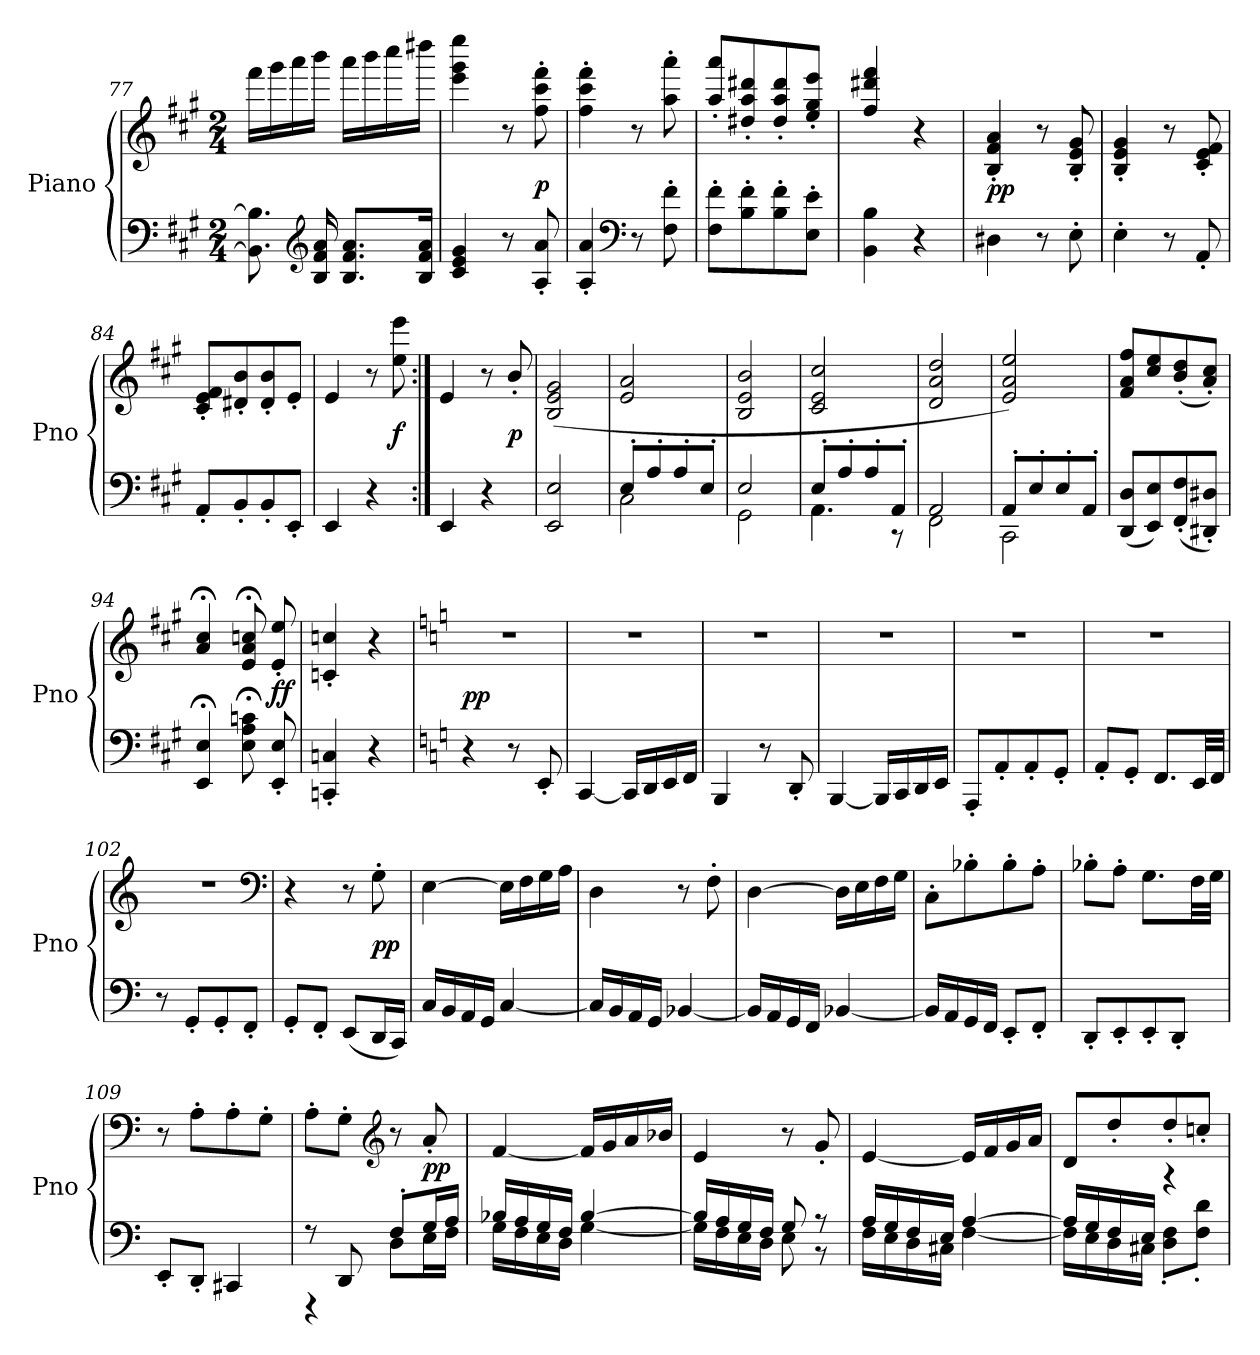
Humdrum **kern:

**kern	**kern	**dynam
*part1	*part1	*part1
*staff2	*staff1	*staff1/2
*I"Piano	*	*
*I'Pno	*	*
*clefF4	*clefG2	*
*k[f#c#g#]	*k[f#c#g#]	*
*A:	*A:	*
*M2/4	*M2/4	*
=77	=77	=77
8.BB]\ 8.B]\	16fff#\LL	.
.	16ggg#\	.
.	16aaa\	.
*clefG2	*	*
16B/ 16f#/ 16a/	16bbb\JJ	.
8.B/ 8.f#/ 8.a/L	16aaa\LL	.
.	16bbb\	.
.	16cccc#\	.
16B/ 16f#/ 16a/Jk	16dddd#X\JJ	.
=78	=78	=78
4c#/ 4e/ 4g#/	4eee\ 4ggg#\ 4eeee\	.
8r	8r	.
8A'/ 8a'/	8ff#'\ 8ccc#'\ 8fff#'\	p
=79	=79	=79
4A'/ 4a'/	4ff#'\ 4ccc#'\ 4fff#'\	.
*clefF4	*	*
8r	8r	.
8F#'\ 8f#'\	8aa'\ 8aaa'\	.
=80	=80	=80
8F#'\ 8f#'\L	8aa'/ 8aaa'/L	.
8B'\ 8f#'\	8dd#X'/ 8aa'/ 8ddd#X'/	.
8B'\ 8f#'\	8dd#'/ 8aa'/ 8ddd#'/	.
8E'\ 8e'\J	8ee'/ 8gg#'/ 8eee'/J	.
=81	=81	=81
4BB\ 4B\	4ff#/ 4ddd#X/ 4fff#/	.
4r	4r	.
=82	=82	=82
4D#X\	4B'/ 4f#'/ 4a'/	pp
8r	8r	.
8E'\	8B'/ 8e'/ 8g#'/	.
=83	=83	=83
4E'\	4B'/ 4e'/ 4g#'/	.
8r	8r	.
8AA'/	8c#'/ 8e'/ 8f#'/	.
=84	=84	=84
8AA'/L	8c#'/ 8e'/ 8f#'/L	.
8BB'/	8d#X'/ 8b'/	.
8BB'/	8d#'/ 8b'/	.
8EE'/J	8e'/J	.
=85	=85	=85
4EE/	4e/	.
4r	8r	.
.	8ee\ 8eee\	f
=86:|!	=86:|!	=86:|!
4EE/	4e/	.
4r	8r	.
.	8b'/	p
=87	=87	=87
2EE/ 2E/	(2B/ 2e/ 2g#/	.
=88	=88	=88
*^	*	*
8E'/L	2C#\	2e/ 2a/	.
8A'/	.	.	.
8A'/	.	.	.
8E'/J	.	.	.
=89	=89	=89	=89
2E/	2GG#\	2B/ 2e/ 2b/	.
=90	=90	=90	=90
8E'/L	4.AA\	2c#/ 2e/ 2cc#/	.
8A'/	.	.	.
8A'/	.	.	.
8AA'/J	8r	.	.
=91	=91	=91	=91
2AA/	2FF#\	2d/ 2a/ 2dd/	.
=92	=92	=92	=92
8AA'/L	2CC#\	2e/ 2a/ 2ee/)	.
8E'/	.	.	.
8E'/	.	.	.
8AA'/J	.	.	.
*v	*v	*	*
=93	=93	=93
(8DD/ 8D/L	8f#/ 8a/ 8ff#/L	.
8EE/ 8E/)	8cc#/ 8ee/	.
(8FF#'/ 8F#'/	(8b'/ 8dd'/	.
8DD#X'/ 8D#X'/J)	8a'/ 8cc#'/J)	.
=94	=94	=94
4EE;</ 4E;</	4a;</ 4cc#;</	.
8E;<\ 8A;<\ 8cn;<\	8e;</ 8a;</ 8ccn;</	.
8EE'/ 8E'/	8e'/ 8ee'/	ff
=95	=95	=95
4CCn'/ 4Cn'/	4cn'/ 4ccn'/	.
4r	4r	.
=96	=96	=96
*k[]	*k[]	*
4r	2r	pp
8r	.	.
8EE'/	.	.
=97	=97	=97
[4CC/	2r	.
16CC/LL]	.	.
16DD/	.	.
16EE/	.	.
16FF/JJ	.	.
=98	=98	=98
4BBB/	2r	.
8r	.	.
8DD'/	.	.
=99	=99	=99
[4BBB/	2r	.
16BBB/LL]	.	.
16CC/	.	.
16DD/	.	.
16EE/JJ	.	.
=100	=100	=100
8AAA'/L	2r	.
8AA'/	.	.
8AA'/	.	.
8GG'/J	.	.
=101	=101	=101
8AA'/L	2r	.
8GG'/J	.	.
8.FF/L	.	.
32EE/LL	.	.
32FF/JJJ	.	.
=102	=102	=102
8r	2r	.
8GG'/L	.	.
8GG'/	.	.
8FF'/J	.	.
*	*clefF4	*
=103	=103	=103
8GG'/L	4r	.
8FF'/J	.	.
(8EE/L	8r	.
16DD/L	8G'\	pp
16CC/JJ)	.	.
=104	=104	=104
16C/LL	[4E\	.
16BB/	.	.
16AA/	.	.
16GG/JJ	.	.
[4C/	16E\LL]	.
.	16F\	.
.	16G\	.
.	16A\JJ	.
=105	=105	=105
16C/LL]	4D\	.
16BB/	.	.
16AA/	.	.
16GG/JJ	.	.
[4BB-X/	8r	.
.	8F'\	.
=106	=106	=106
16BB-/LL]	[4D\	.
16AA/	.	.
16GG/	.	.
16FF/JJ	.	.
[4BB-X/	16D\LL]	.
.	16E\	.
.	16F\	.
.	16G\JJ	.
=107	=107	=107
16BB-/LL]	8C'\L	.
16AA/	.	.
16GG/	8B-X'\	.
16FF/JJ	.	.
8EE'/L	8B-'\	.
8FF'/J	8A'\J	.
=108	=108	=108
8DD'/L	8B-X'\L	.
8EE'/	8A'\J	.
8EE'/	8.G\L	.
8DD'/J	.	.
.	32F\LL	.
.	32G\JJJ	.
=109	=109	=109
8EE'/L	8r	.
8DD'/J	8A'\L	.
4CC#X/	8A'\	.
.	8G'\J	.
=110	=110	=110
*^	*	*
8r	4r	8A'\L	.
8DD/	.	8G'\J	.
*	*	*clefG2	*
8F'/L	8D\L	8r	.
16G/L	16E\L	8a'/	pp
16A/JJ	16F\JJ	.	.
=111	=111	=111	=111
16B-X/LL	16G\LL	[4f/	.
16A/	16F\	.	.
16G/	16E\	.	.
16F/JJ	16D\JJ	.	.
[4B-/	[4G\	16f/LL]	.
.	.	16g/	.
.	.	16a/	.
.	.	16b-X/JJ	.
=112	=112	=112	=112
16B-/LL]	16G\LL]	4e/	.
16A/	16F\	.	.
16G/	16E\	.	.
16F/JJ	16D\JJ	.	.
8G/	8E\	8r	.
8r	8r	8g'/	.
=113	=113	=113	=113
16A/LL	16F\LL	[4e/	.
16G/	16E\	.	.
16F/	16D\	.	.
16E/JJ	16C#X\JJ	.	.
[4A/	[4F\	16e/LL]	.
.	.	16f/	.
.	.	16g/	.
.	.	16a/JJ	.
=114	=114	=114	=114
16A/LL]	16F\LL]	8d/L	.
16G/	16E\	.	.
16F/	16D\	8dd'/	.
16E/JJ	16C#X\JJ	.	.
4r	8D'\ 8F'\L	8dd'/	.
.	8F'\ 8d'\J	8ccn'/J	.
*v	*v	*	*
=	=	=
*-	*-	*-
